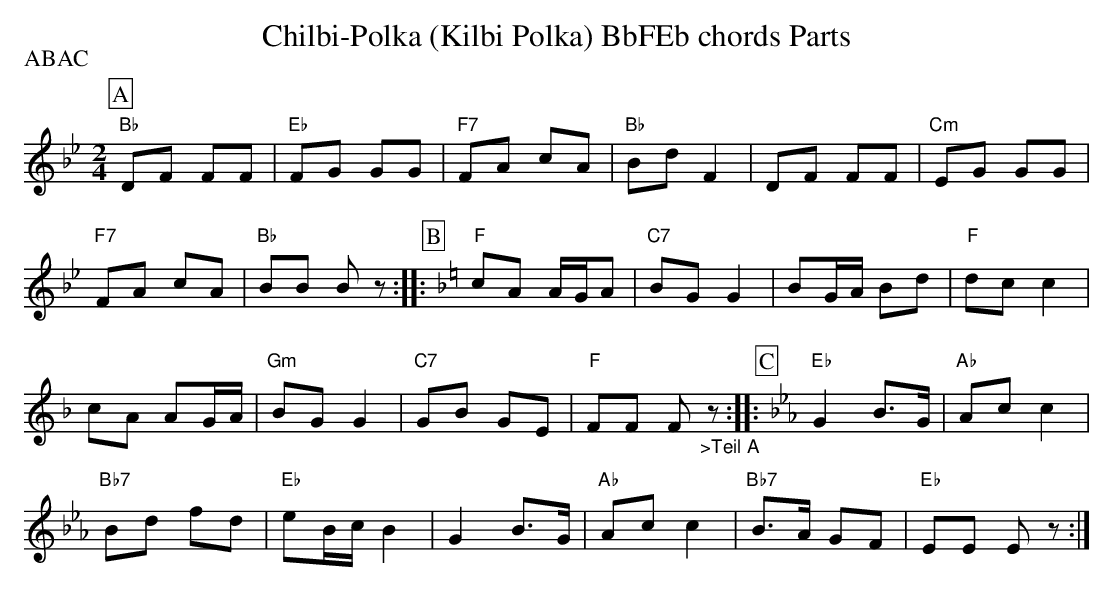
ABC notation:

X:1
T: Chilbi-Polka (Kilbi Polka) BbFEb chords Parts
P:ABAC
M:2/4
L:1/8
K:Bb %%MIDI gchordon
[P:A] "Bb"DF FF | "Eb"FG GG | "F7"FA cA | "Bb"BdF2 | DF FF | "Cm"EG GG |
"F7"FA cA | "Bb"BB Bz :: [P:B] [K:F] "F"cA A/G/A | "C7"BGG2 | BG/A/ Bd | "F"dcc2 |
cA AG/A/ | "Gm"BGG2 | "C7"GB GE | "F"FF F"_>Teil A"z :: [P:C] [K:Eb] "Eb"G2 B>G | "Ab"Acc2 |
"Bb7"Bd fd | "Eb"eB/c/B2 | G2B>G | "Ab"Acc2 |  "Bb7"B>A GF | "Eb"EE  Ez :|
